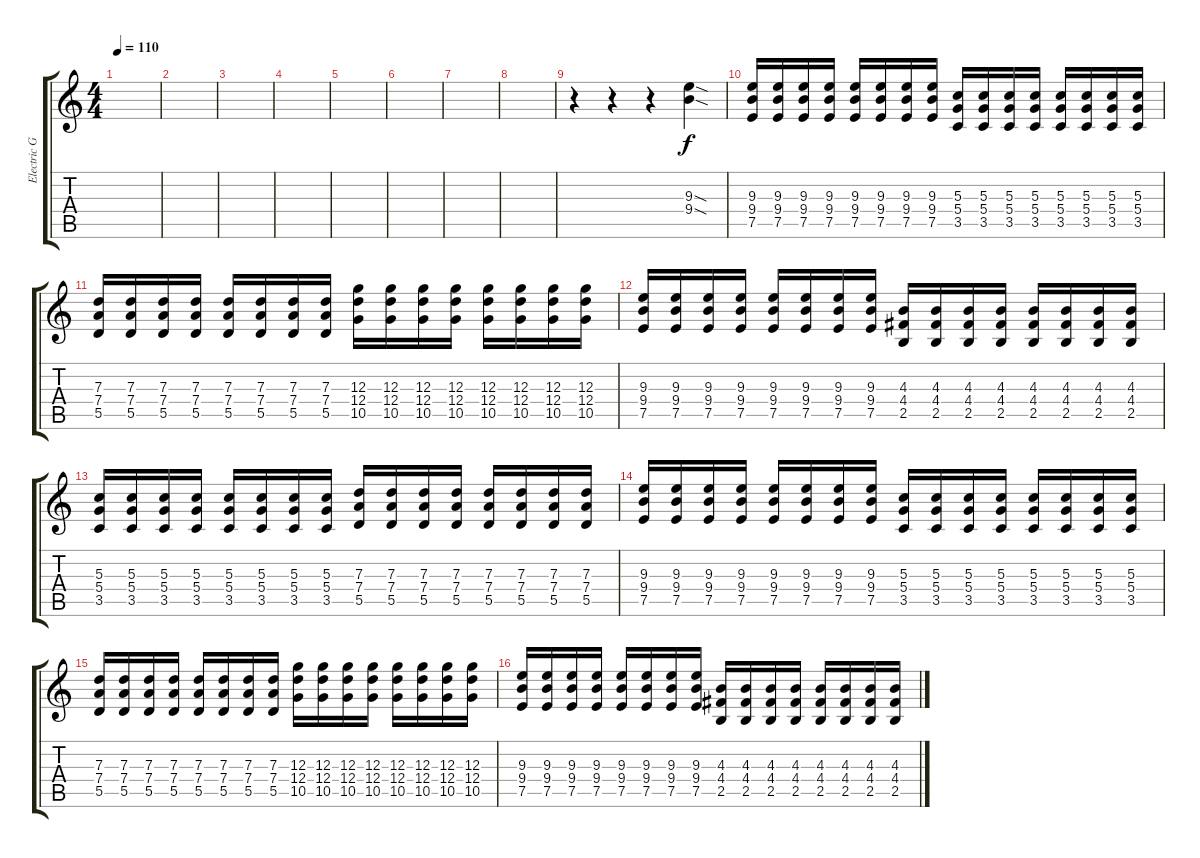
\track ("Electric Guitar (Drive)" "Electric G") {instrument overdrivenguitar}
\staff {score tabs}
\tuning (E4 B3 G3 D3 A2 E2) {hide}
\ts (4 4)
\tempo 110
\clef g2
\ks c
|
|
|
|
|
|
|
|
r.4 r.4 r.4 (9.3{sod} 9.4{sod}).4 |
(9.3 9.4 7.5).16 (9.3 9.4 7.5).16 (9.3 9.4 7.5).16 (9.3 9.4 7.5).16 (9.3 9.4 7.5).16 (9.3 9.4 7.5).16 (9.3 9.4 7.5).16 (9.3 9.4 7.5).16 (5.3 5.4 3.5).16 (5.3 5.4 3.5).16 (5.3 5.4 3.5).16 (5.3 5.4 3.5).16 (5.3 5.4 3.5).16 (5.3 5.4 3.5).16 (5.3 5.4 3.5).16 (5.3 5.4 3.5).16 |
(7.3 7.4 5.5).16 (7.3 7.4 5.5).16 (7.3 7.4 5.5).16 (7.3 7.4 5.5).16 (7.3 7.4 5.5).16 (7.3 7.4 5.5).16 (7.3 7.4 5.5).16 (7.3 7.4 5.5).16 (12.3 12.4 10.5).16 (12.3 12.4 10.5).16 (12.3 12.4 10.5).16 (12.3 12.4 10.5).16 (12.3 12.4 10.5).16 (12.3 12.4 10.5).16 (12.3 12.4 10.5).16 (12.3 12.4 10.5).16 |
(9.3 9.4 7.5).16 (9.3 9.4 7.5).16 (9.3 9.4 7.5).16 (9.3 9.4 7.5).16 (9.3 9.4 7.5).16 (9.3 9.4 7.5).16 (9.3 9.4 7.5).16 (9.3 9.4 7.5).16 (4.3 4.4 2.5).16 (4.3 4.4 2.5).16 (4.3 4.4 2.5).16 (4.3 4.4 2.5).16 (4.3 4.4 2.5).16 (4.3 4.4 2.5).16 (4.3 4.4 2.5).16 (4.3 4.4 2.5).16 |
(5.3 5.4 3.5).16 (5.3 5.4 3.5).16 (5.3 5.4 3.5).16 (5.3 5.4 3.5).16 (5.3 5.4 3.5).16 (5.3 5.4 3.5).16 (5.3 5.4 3.5).16 (5.3 5.4 3.5).16 (7.3 7.4 5.5).16 (7.3 7.4 5.5).16 (7.3 7.4 5.5).16 (7.3 7.4 5.5).16 (7.3 7.4 5.5).16 (7.3 7.4 5.5).16 (7.3 7.4 5.5).16 (7.3 7.4 5.5).16 |
(9.3 9.4 7.5).16 (9.3 9.4 7.5).16 (9.3 9.4 7.5).16 (9.3 9.4 7.5).16 (9.3 9.4 7.5).16 (9.3 9.4 7.5).16 (9.3 9.4 7.5).16 (9.3 9.4 7.5).16 (5.3 5.4 3.5).16 (5.3 5.4 3.5).16 (5.3 5.4 3.5).16 (5.3 5.4 3.5).16 (5.3 5.4 3.5).16 (5.3 5.4 3.5).16 (5.3 5.4 3.5).16 (5.3 5.4 3.5).16 |
(7.3 7.4 5.5).16 (7.3 7.4 5.5).16 (7.3 7.4 5.5).16 (7.3 7.4 5.5).16 (7.3 7.4 5.5).16 (7.3 7.4 5.5).16 (7.3 7.4 5.5).16 (7.3 7.4 5.5).16 (12.3 12.4 10.5).16 (12.3 12.4 10.5).16 (12.3 12.4 10.5).16 (12.3 12.4 10.5).16 (12.3 12.4 10.5).16 (12.3 12.4 10.5).16 (12.3 12.4 10.5).16 (12.3 12.4 10.5).16 |
(9.3 9.4 7.5).16 (9.3 9.4 7.5).16 (9.3 9.4 7.5).16 (9.3 9.4 7.5).16 (9.3 9.4 7.5).16 (9.3 9.4 7.5).16 (9.3 9.4 7.5).16 (9.3 9.4 7.5).16 (4.3 4.4 2.5).16 (4.3 4.4 2.5).16 (4.3 4.4 2.5).16 (4.3 4.4 2.5).16 (4.3 4.4 2.5).16 (4.3 4.4 2.5).16 (4.3 4.4 2.5).16 (4.3 4.4 2.5).16
